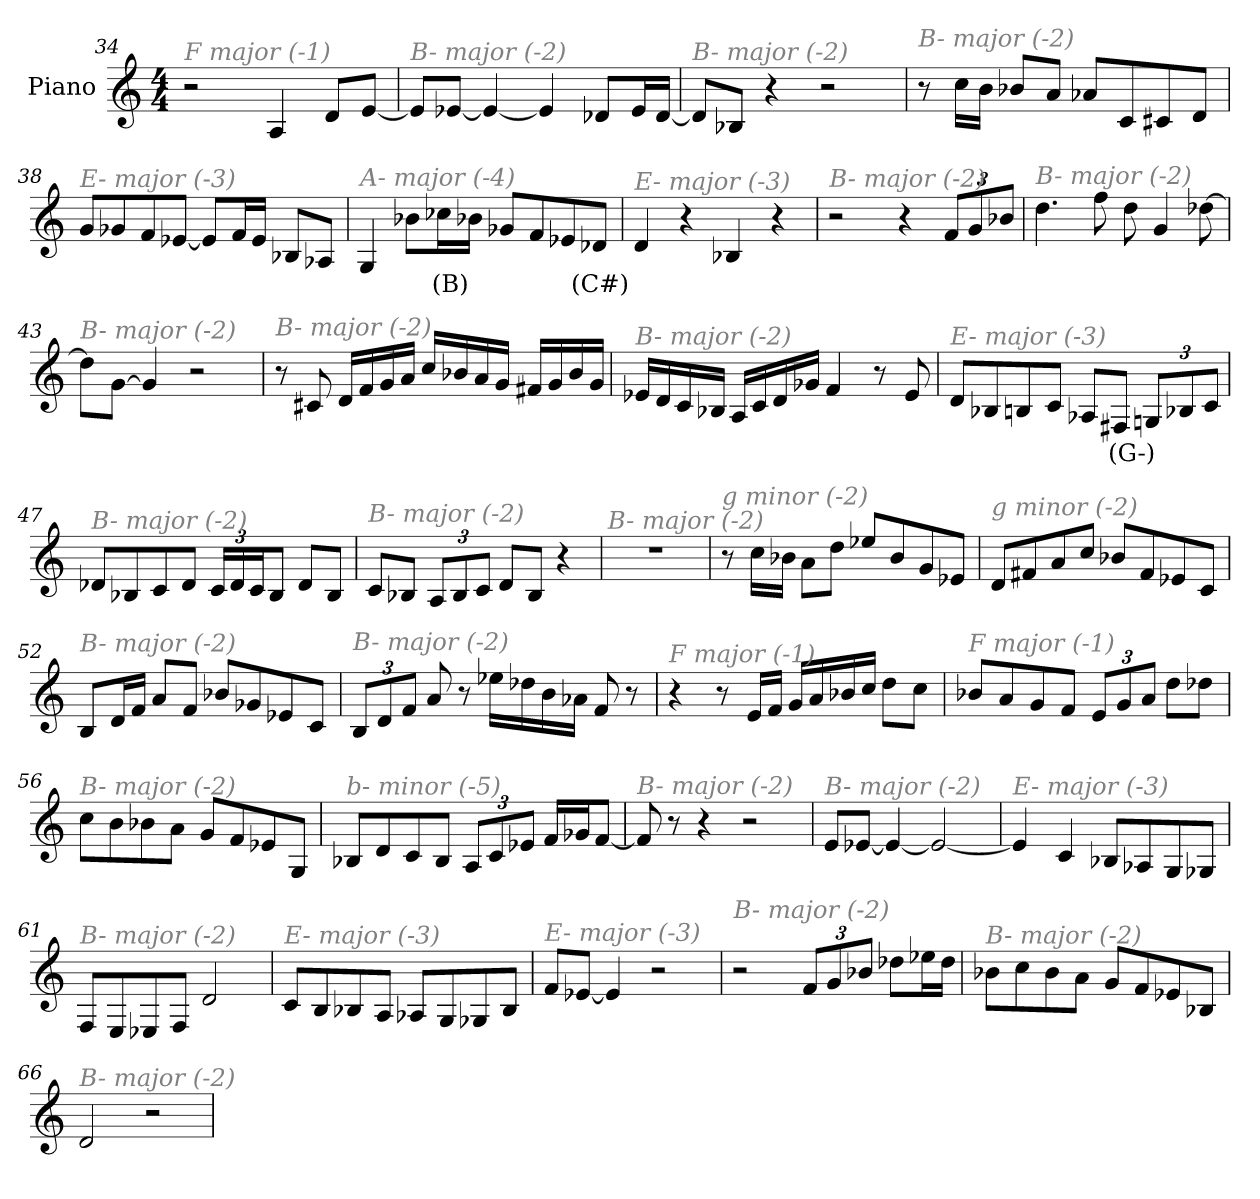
**kern	**text
*part1	*part1
*staff1	*staff1
*I"Piano	*
*I'Pno	*
*clefG2	*
*k[]	*
*M4/4	*
=34	=34
!LO:TX:i:color=#808080:t=F major (-1)	!
2r	.
4A/	.
8d/L	.
[8e/J	.
=35	=35
!LO:TX:i:color=#808080:t=B- major (-2)	!
8e/L]	.
[8e-X/J	.
4e-/_	.
4e-/]	.
8d-X/L	.
16e-/L	.
[16d-/JJ	.
!!LO:LB:g=z
=36	=36
!LO:TX:i:color=#808080:t=B- major (-2)	!
8d-/L]	.
8B-X/J	.
4r	.
2r	.
=37	=37
!LO:TX:i:color=#808080:t=B- major (-2)	!
8r	.
16cc\LL	.
16b\JJ	.
8b-X/L	.
8a/J	.
8a-X/L	.
8c/	.
8c#X/	.
8d/J	.
=38	=38
!LO:TX:i:color=#808080:t=E- major (-3)	!
8g/L	.
8g-X/	.
8f/	.
[8e-X/J	.
8e-/L]	.
16f/L	.
16e-/JJ	.
8B-X/L	.
8A-X/J	.
=39	=39
!LO:TX:i:color=#808080:t=A- major (-4)	!
4G/	.
8b-X\L	.
16cc-Xi\L	(B)
16b-X\JJ	.
8g-X/L	.
8f/	.
8e-X/	.
8d-Xj/J	(C#)
!!LO:LB:g=z
=40	=40
!LO:TX:i:color=#808080:t=E- major (-3)	!
4d/	.
4r	.
4B-X/	.
4r	.
=41	=41
!LO:TX:i:color=#808080:t=B- major (-2)	!
2r	.
4r	.
*Xbrackettup	*
12f/L	.
12g/	.
12b-X/J	.
=42	=42
!LO:TX:i:color=#808080:t=B- major (-2)	!
4.dd\	.
8ff\	.
8dd\	.
4g/	.
[8dd-X\	.
=43	=43
!LO:TX:i:color=#808080:t=B- major (-2)	!
8dd-\L]	.
[8g\J	.
4g/]	.
2r	.
!!LO:PB:g=z
=44	=44
!LO:TX:i:color=#808080:t=B- major (-2)	!
8r	.
8c#X/	.
16d/LL	.
16f/	.
16g/	.
16a/JJ	.
16cc/LL	.
16b-X/	.
16a/	.
16g/JJ	.
16f#X/LL	.
16g/	.
16b-/	.
16g/JJ	.
=45	=45
!LO:TX:i:color=#808080:t=B- major (-2)	!
16e-X/LL	.
16d/	.
16c/	.
16B-X/JJ	.
16A/LL	.
16c/	.
16d/	.
16g-X/JJ	.
4f/	.
8r	.
8e-/	.
=46	=46
!LO:TX:i:color=#808080:t=E- major (-3)	!
8d/L	.
8B-X/	.
8Bn/	.
8c/J	.
8A-X/L	.
8F#Xj/J	(G-)
12Gn/L	.
12B-X/	.
12c/J	.
!!LO:LB:g=z
=47	=47
!LO:TX:i:color=#808080:t=B- major (-2)	!
8d-X/L	.
8B-X/	.
8c/	.
8d-/J	.
24c/LL	.
24d-/	.
24c/J	.
8B-/J	.
8d-/L	.
8B-/J	.
=48	=48
!LO:TX:i:color=#808080:t=B- major (-2)	!
8c/L	.
8B-X/J	.
12A/L	.
12B-/	.
12c/J	.
8d/L	.
8B-/J	.
4r	.
=49	=49
!LO:TX:i:color=#808080:t=B- major (-2)	!
1r	.
=50	=50
!LO:TX:i:color=#808080:t=g minor (-2)	!
8r	.
16cc\LL	.
16b-X\JJ	.
8a\L	.
8dd\J	.
8ee-X/L	.
8b-/	.
8g/	.
8e-X/J	.
!!LO:LB:g=z
=51	=51
!LO:TX:i:color=#808080:t=g minor (-2)	!
8d/L	.
8f#X/	.
8a/	.
8cc/J	.
8b-X/L	.
8f#/	.
8e-X/	.
8c/J	.
=52	=52
!LO:TX:i:color=#808080:t=B- major (-2)	!
8B/L	.
16d/L	.
16f/JJ	.
8a/L	.
8f/J	.
8b-X/L	.
8g-X/	.
8e-X/	.
8c/J	.
=53	=53
!LO:TX:i:color=#808080:t=B- major (-2)	!
12B/L	.
12d/	.
12f/J	.
8a/	.
8r	.
16ee-X\LL	.
16dd-X\	.
16b\	.
16a-X\JJ	.
8f/	.
8r	.
!!LO:LB:g=z
=54	=54
!LO:TX:i:color=#808080:t=F major (-1)	!
4r	.
8r	.
16e/LL	.
16f/JJ	.
16g/LL	.
16a/	.
16b-X/	.
16cc/JJ	.
8dd\L	.
8cc\J	.
=55	=55
!LO:TX:i:color=#808080:t=F major (-1)	!
8b-X/L	.
8a/	.
8g/	.
8f/J	.
12e/L	.
12g/	.
12a/J	.
8dd\L	.
8dd-X\J	.
=56	=56
!LO:TX:i:color=#808080:t=B- major (-2)	!
8cc\L	.
8b\	.
8b-X\	.
8a\J	.
8g/L	.
8f/	.
8e-X/	.
8G/J	.
!!LO:LB:g=z
=57	=57
!LO:TX:i:color=#808080:t=b- minor (-5)	!
8B-X/L	.
8d/	.
8c/	.
8B-/J	.
12A/L	.
12c/	.
12e-X/J	.
16f/LL	.
16g-X/J	.
[8f/J	.
=58	=58
!LO:TX:i:color=#808080:t=B- major (-2)	!
8f/]	.
8r	.
4r	.
2r	.
=59	=59
!LO:TX:i:color=#808080:t=B- major (-2)	!
8e/L	.
[8e-X/J	.
4e-/_	.
2e-/_	.
=60	=60
!LO:TX:i:color=#808080:t=E- major (-3)	!
4e-/]	.
4c/	.
8B-X/L	.
8A-X/	.
8G/	.
8G-X/J	.
=61	=61
!LO:TX:i:color=#808080:t=B- major (-2)	!
8F/L	.
8E/	.
8E-X/	.
8F/J	.
2d/	.
!!LO:LB:g=z
=62	=62
!LO:TX:i:color=#808080:t=E- major (-3)	!
8c/L	.
8B/	.
8B-X/	.
8A/J	.
8A-X/L	.
8G/	.
8G-X/	.
8B-/J	.
=63	=63
!LO:TX:i:color=#808080:t=E- major (-3)	!
8f/L	.
[8e-X/J	.
4e-/]	.
2r	.
=64	=64
!LO:TX:i:color=#808080:t=B- major (-2)	!
2r	.
12f/L	.
12g/	.
12b-X/J	.
8dd-X\L	.
16ee-X\L	.
16dd-\JJ	.
=65	=65
!LO:TX:i:color=#808080:t=B- major (-2)	!
8b-X\L	.
8cc\	.
8b-\	.
8a\J	.
8g/L	.
8f/	.
8e-X/	.
8B-X/J	.
=66	=66
!LO:TX:i:color=#808080:t=B- major (-2)	!
2d/	.
2r	.
=	=
*-	*-
